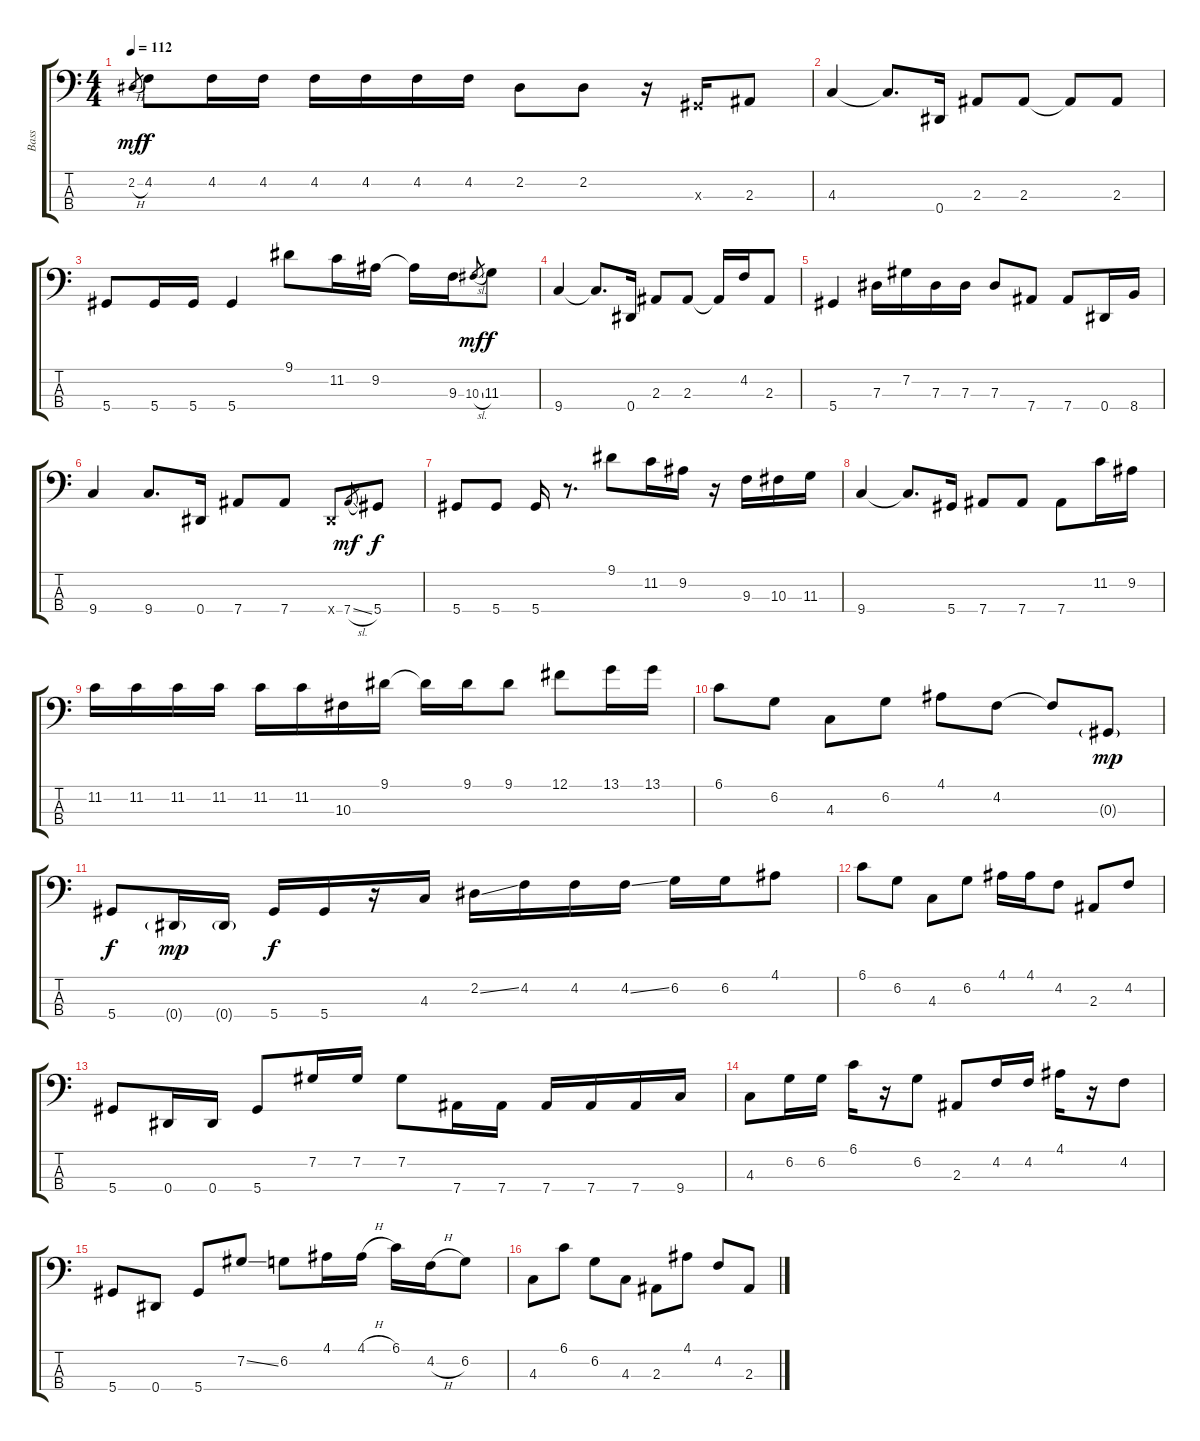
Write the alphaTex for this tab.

\track ("Bass" "Bass") {instrument electricbassfinger}
\staff {score tabs}
\tuning (Gb2 Db2 Ab1 Eb1) {hide}
\ts (4 4)
\tempo 112
\clef f4
\ks c
2.2{h}.8{gr dy mf} 4.2.8{dy f} 4.2.16 4.2.16 4.2.16 4.2.16 4.2.16 4.2.16 2.2.8 2.2.8 r.16 0.3{x}.16 2.3.8 |
4.3.4 4.3{t}.8{d} 0.4.16 2.3.8 2.3.8 2.3{t}.8 2.3.8 |
5.4.8 5.4.16 5.4.16 5.4.4 9.1.8 11.2.16 9.2.16 9.2{t}.16 9.3.16 10.3{sl}.8{gr dy mf} 11.3.8{dy f} |
9.4.4 9.4{t}.8{d} 0.4.16 2.3.8 2.3.8 2.3{t}.16 4.2.16 2.3.8 |
5.4.4 7.3.16 7.2.16 7.3.16 7.3.16 7.3.8 7.4.8 7.4.8 0.4.16 8.4.16 |
9.4.4 9.4.8{d} 0.4.16 7.4.8 7.4.8 0.4{x}.8 7.4{sl}.8{gr dy mf} 5.4.8{dy f} |
5.4.8 5.4.8 5.4.16 r.8{d} 9.1.8 11.2.16 9.2.16 r.16 9.3.16 10.3.16 11.3.16 |
9.4.4 9.4{t}.8{d} 5.4.16 7.4.8 7.4.8 7.4.8 11.2.16 9.2.16 |
11.2.16 11.2.16 11.2.16 11.2.16 11.2.16 11.2.16 10.3.16 9.1.16 9.1{t}.16 9.1.16 9.1.8 12.1.8 13.1.16 13.1.16 |
6.1.8 6.2.8 4.3.8 6.2.8 4.1.8 4.2.8 4.2{t}.8 0.3{g}.8{dy mp} |
5.4.8{dy f} 0.4{g}.16{dy mp} 0.4{g}.16 5.4.16{dy f} 5.4.16 r.16 4.3.16 2.2{ss}.16 4.2.16 4.2.16 4.2{ss}.16 6.2.16 6.2.16 4.1.8 |
6.1.8 6.2.8 4.3.8 6.2.8 4.1.16 4.1.16 4.2.8 2.3.8 4.2.8 |
5.4.8 0.4.16 0.4.16 5.4.8 7.2.16 7.2.16 7.2.8 7.4.16 7.4.16 7.4.16 7.4.16 7.4.16 9.4.16 |
4.3.8 6.2.16 6.2.16 6.1.16 r.16 6.2.8 2.3.8 4.2.16 4.2.16 4.1.16 r.16 4.2.8 |
5.4.8 0.4.8 5.4.8 7.2{ss}.8 6.2.8 4.1.16 4.1{h}.16 6.1.16 4.2{h}.16 6.2.8 |
4.3.8 6.1.8 6.2.8 4.3.8 2.3.8 4.1.8 4.2.8 2.3.8
